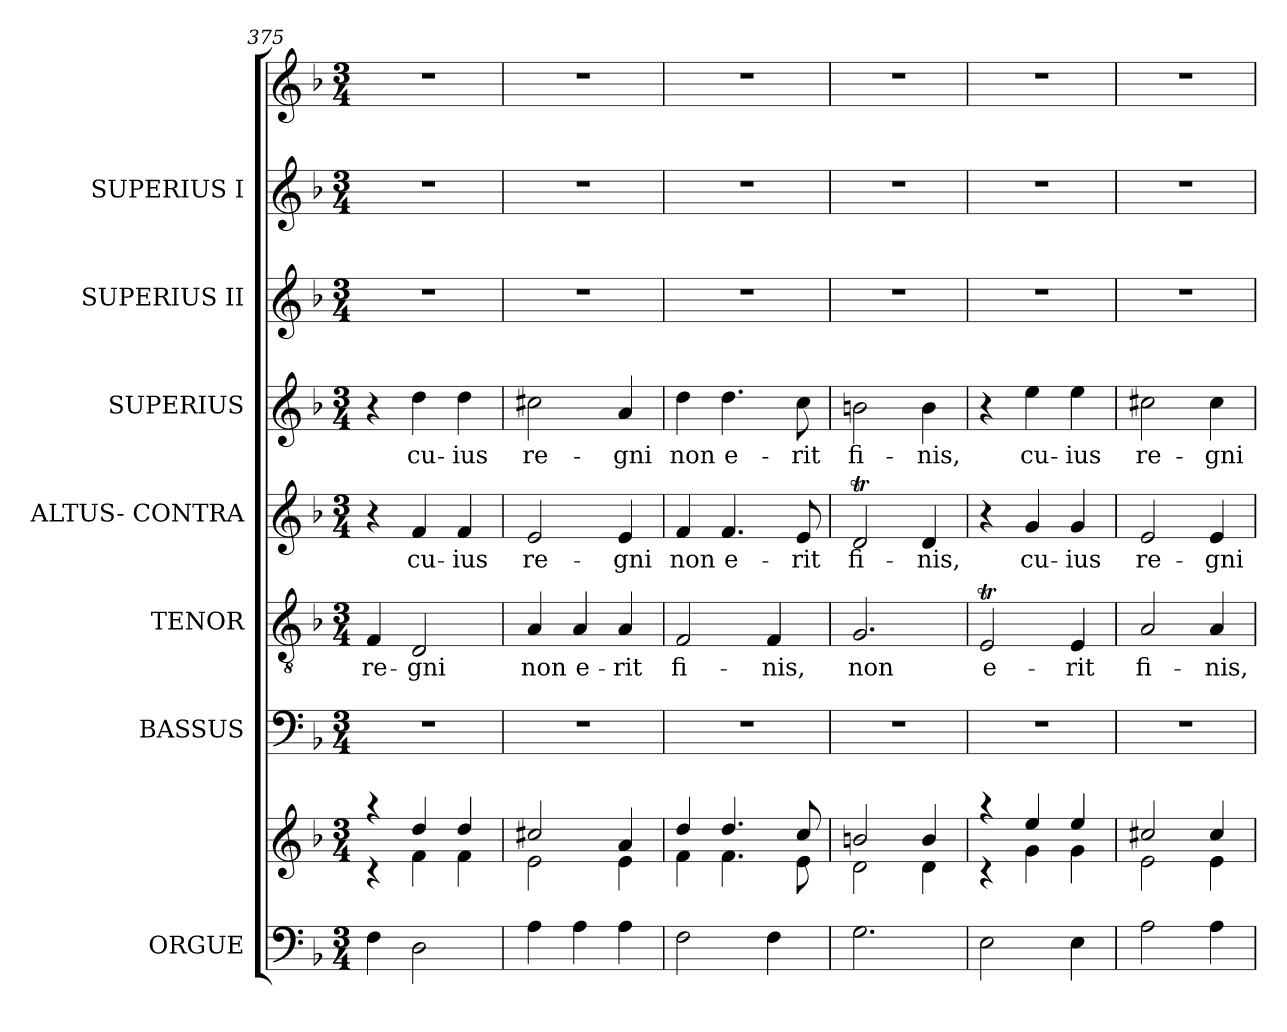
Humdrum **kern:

**kern	**kern	**kern	**kern	**text	**kern	**text	**kern	**text	**kern	**kern	**kern
*part8	*part8	*part7	*part6	*part6	*part5	*part5	*part4	*part4	*part3	*part2	*part1
*staff9	*staff8	*staff7	*staff6	*staff6	*staff5	*staff5	*staff4	*staff4	*staff3	*staff2	*staff1
*I"ORGUE	*	*I"BASSUS	*I"TENOR	*	*I"ALTUS- CONTRA	*	*I"SUPERIUS	*	*I"SUPERIUS II	*I"SUPERIUS I	*
*	*	*	*	*	*	*	*	*	*I'S II	*I'S I	*
!!LO:LB:g=z
*clefF4	*clefG2	*clefF4	*clefGv2	*	*clefG2	*	*clefG2	*	*clefG2	*clefG2	*clefG2
*k[b-]	*k[b-]	*k[b-]	*k[b-]	*	*k[b-]	*	*k[b-]	*	*k[b-]	*k[b-]	*k[b-]
*d:	*d:	*d:	*d:	*	*d:	*	*d:	*	*d:	*d:	*d:
*M3/4	*M3/4	*M3/4	*M3/4	*	*M3/4	*	*M3/4	*	*M3/4	*M3/4	*M3/4
=375	=375	=375	=375	=375	=375	=375	=375	=375	=375	=375	=375
*	*^	*	*	*	*	*	*	*	*	*	*
!	!	!	!	!	!LO:LY:b	!	!	!	!	!	!	!
4F\	4raa	4rc	2.r	4F/	re-	4r	.	4r	.	2.r	2.r	2.r
!	!	!	!	!	!LO:LY:b	!	!LO:LY:b	!	!LO:LY:b	!	!	!
2D\	4dd/	4f\	.	2D/	-gni	4f/	cu-	4dd\	cu-	.	.	.
!	!	!	!	!	!	!	!LO:LY:b	!	!LO:LY:b	!	!	!
.	4dd/	4f\	.	.	.	4f/	-ius	4dd\	-ius	.	.	.
=376	=376	=376	=376	=376	=376	=376	=376	=376	=376	=376	=376	=376
!	!	!	!	!	!LO:LY:b	!	!LO:LY:b	!	!LO:LY:b	!	!	!
4A\	2cc#X/	2e\	2.r	4A/	non	2e/	re-	2cc#X\	re-	2.r	2.r	2.r
!	!	!	!	!	!LO:LY:b	!	!	!	!	!	!	!
4A\	.	.	.	4A/	e-	.	.	.	.	.	.	.
!	!	!	!	!	!LO:LY:b	!	!LO:LY:b	!	!LO:LY:b	!	!	!
4A\	4a/	4e\	.	4A/	-rit	4e/	-gni	4a/	-gni	.	.	.
=377	=377	=377	=377	=377	=377	=377	=377	=377	=377	=377	=377	=377
!	!	!	!	!	!LO:LY:b	!	!LO:LY:b	!	!LO:LY:b	!	!	!
2F\	4dd/	4f\	2.r	2F/	fi-	4f/	non	4dd\	non	2.r	2.r	2.r
!	!	!	!	!	!	!	!LO:LY:b	!	!LO:LY:b	!	!	!
.	4.dd/	4.f\	.	.	.	4.f/	e-	4.dd\	e-	.	.	.
!	!	!	!	!	!LO:LY:b	!	!	!	!	!	!	!
4F\	.	.	.	4F/	-nis,	.	.	.	.	.	.	.
!	!	!	!	!	!	!	!LO:LY:b	!	!LO:LY:b	!	!	!
.	8cc/	8e\	.	.	.	8e/	-rit	8cc\	-rit	.	.	.
=378	=378	=378	=378	=378	=378	=378	=378	=378	=378	=378	=378	=378
!	!	!	!	!	!LO:LY:b	!	!LO:LY:b	!	!LO:LY:b	!	!	!
2.G\	2bn/	2d\	2.r	2.G/	non	2dT/	fi-	2bn\	fi-	2.r	2.r	2.r
!	!	!	!	!	!	!	!LO:LY:b	!	!LO:LY:b	!	!	!
.	4b/	4d\	.	.	.	4d/	-nis,	4b\	-nis,	.	.	.
=379	=379	=379	=379	=379	=379	=379	=379	=379	=379	=379	=379	=379
!	!	!	!	!	!LO:LY:b	!	!	!	!	!	!	!
2E\	4raa	4rc	2.r	2Et/	e-	4r	.	4r	.	2.r	2.r	2.r
!	!	!	!	!	!	!	!LO:LY:b	!	!LO:LY:b	!	!	!
.	4ee/	4g\	.	.	.	4g/	cu-	4ee\	cu-	.	.	.
!	!	!	!	!	!LO:LY:b	!	!LO:LY:b	!	!LO:LY:b	!	!	!
4E\	4ee/	4g\	.	4E/	-rit	4g/	-ius	4ee\	-ius	.	.	.
!!LO:PB:g=z
=380	=380	=380	=380	=380	=380	=380	=380	=380	=380	=380	=380	=380
!	!	!	!	!	!LO:LY:b	!	!LO:LY:b	!	!LO:LY:b	!	!	!
2A\	2cc#X/	2e\	2.r	2A/	fi-	2e/	re-	2cc#X\	re-	2.r	2.r	2.r
!	!	!	!	!	!LO:LY:b	!	!LO:LY:b	!	!LO:LY:b	!	!	!
4A\	4cc#/	4e\	.	4A/	-nis,	4e/	-gni	4cc#\	-gni	.	.	.
*	*v	*v	*	*	*	*	*	*	*	*	*	*
=	=	=	=	=	=	=	=	=	=	=	=
*-	*-	*-	*-	*-	*-	*-	*-	*-	*-	*-	*-
